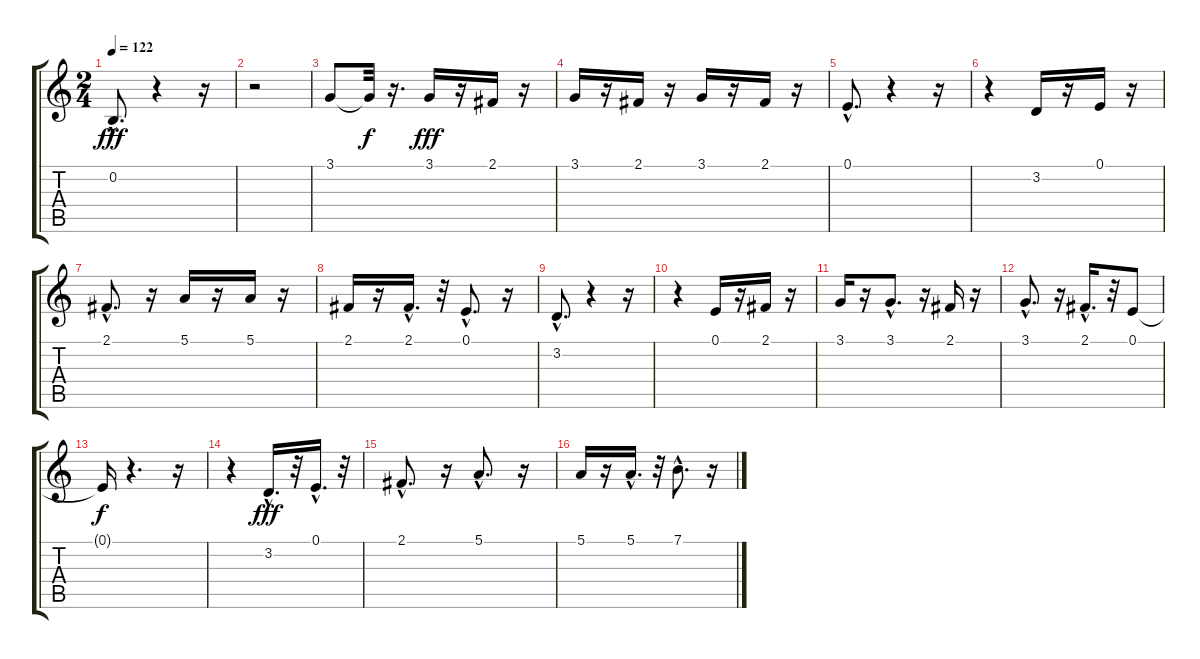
\track "" {instrument ocarina}
\staff {score tabs}
\tuning (E4 B3 G3 D3 A2 E2) {hide}
\ts (2 4)
\tempo 122
\clef g2
\ks c
0.2{hac}.8{d dy fff} r.4 r.16 |
r.2 |
3.1.8 3.1{t}.32{dy f} r.16{d} 3.1.16{dy fff} r.16 2.1.16 r.16 |
3.1.16 r.16 2.1.16 r.16 3.1.16 r.16 2.1.16 r.16 |
0.1{hac}.8{d} r.4 r.16 |
r.4 3.2.16 r.16 0.1.16 r.16 |
2.1{hac}.8{d} r.16 5.1.16 r.16 5.1.16 r.16 |
2.1.16 r.16 2.1{hac}.16{d} r.32 0.1{hac}.8{d} r.16 |
3.2{hac}.8{d} r.4 r.16 |
r.4 0.1.16 r.16 2.1.16 r.16 |
3.1.16 r.16 3.1{hac}.8{d} r.16 2.1.16 r.16 |
3.1{hac}.8{d} r.16 2.1{hac}.16{d} r.32 0.1.8 |
0.1{t}.16{dy f} r.4{d} r.16 |
r.4 3.2{hac}.16{d dy fff} r.32 0.1{hac}.16{d} r.32 |
2.1{hac}.8{d} r.16 5.1{hac}.8{d} r.16 |
5.1.16 r.16 5.1{hac}.16{d} r.32 7.1{hac}.8{d} r.16
